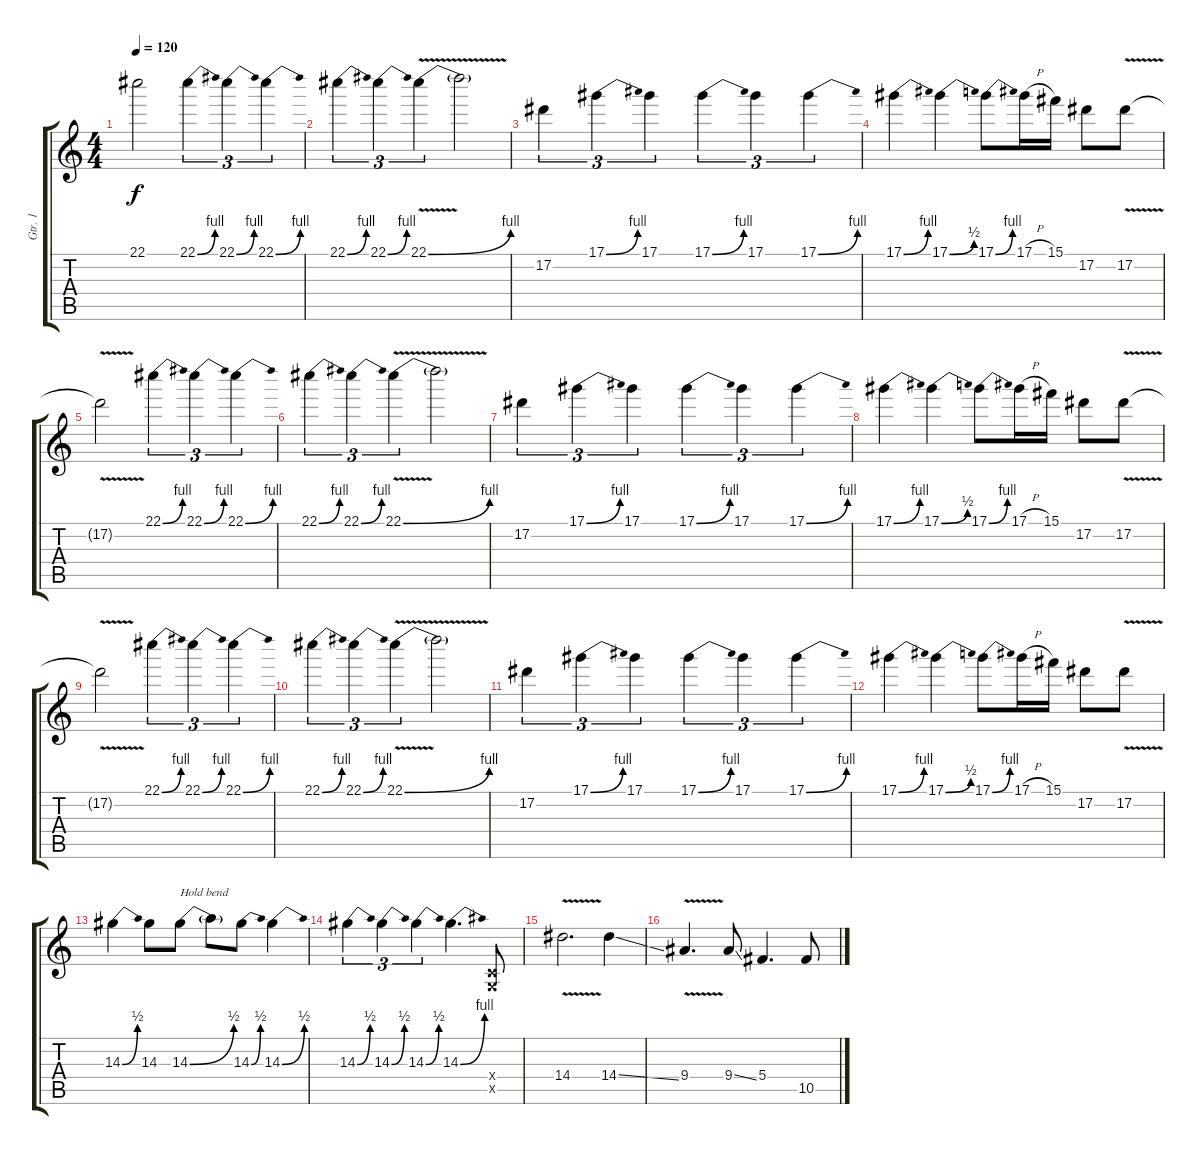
\track ("Gtr. 1" "Gtr. 1") {instrument overdrivenguitar}
\staff {score tabs}
\tuning (Eb4 Bb3 Gb3 Db3 Ab2 Eb2) {hide}
\ts (4 4)
\tempo 120
\clef g2
\ks c
22.1{t}.2{dy f} 22.1{be (bend 0 0 60 4)}.4{tu (3 2)} 22.1{be (bend 0 0 60 4)}.4{tu (3 2)} 22.1{be (bend 0 0 60 4)}.4{tu (3 2)} |
22.1{be (bend 0 0 60 4)}.4{tu (3 2)} 22.1{be (bend 0 0 60 4)}.4{tu (3 2)} 22.1{be (bend 0 0 60 4) v}.4{tu (3 2)} 22.1{t}.2 |
17.2.4{tu (3 2)} 17.1{be (bend 0 0 60 4)}.4{tu (3 2)} 17.1.4{tu (3 2)} 17.1{be (bend 0 0 60 4)}.4{tu (3 2)} 17.1.4{tu (3 2)} 17.1{be (bend 0 0 60 4)}.4{tu (3 2)} |
17.1{be (bend 0 0 60 4)}.4 17.1{be (bend 0 0 60 2)}.4 17.1{be (bend 0 0 60 4)}.8 17.1{h}.16 15.1.16 17.2.8 17.2{v}.8 |
17.2{t}.2 22.1{be (bend 0 0 60 4)}.4{tu (3 2)} 22.1{be (bend 0 0 60 4)}.4{tu (3 2)} 22.1{be (bend 0 0 60 4)}.4{tu (3 2)} |
22.1{be (bend 0 0 60 4)}.4{tu (3 2)} 22.1{be (bend 0 0 60 4)}.4{tu (3 2)} 22.1{be (bend 0 0 60 4) v}.4{tu (3 2)} 22.1{t}.2 |
17.2.4{tu (3 2)} 17.1{be (bend 0 0 60 4)}.4{tu (3 2)} 17.1.4{tu (3 2)} 17.1{be (bend 0 0 60 4)}.4{tu (3 2)} 17.1.4{tu (3 2)} 17.1{be (bend 0 0 60 4)}.4{tu (3 2)} |
17.1{be (bend 0 0 60 4)}.4 17.1{be (bend 0 0 60 2)}.4 17.1{be (bend 0 0 60 4)}.8 17.1{h}.16 15.1.16 17.2.8 17.2{v}.8 |
17.2{t}.2 22.1{be (bend 0 0 60 4)}.4{tu (3 2)} 22.1{be (bend 0 0 60 4)}.4{tu (3 2)} 22.1{be (bend 0 0 60 4)}.4{tu (3 2)} |
22.1{be (bend 0 0 60 4)}.4{tu (3 2)} 22.1{be (bend 0 0 60 4)}.4{tu (3 2)} 22.1{be (bend 0 0 60 4) v}.4{tu (3 2)} 22.1{t}.2 |
17.2.4{tu (3 2)} 17.1{be (bend 0 0 60 4)}.4{tu (3 2)} 17.1.4{tu (3 2)} 17.1{be (bend 0 0 60 4)}.4{tu (3 2)} 17.1.4{tu (3 2)} 17.1{be (bend 0 0 60 4)}.4{tu (3 2)} |
17.1{be (bend 0 0 60 4)}.4 17.1{be (bend 0 0 60 2)}.4 17.1{be (bend 0 0 60 4)}.8 17.1{h}.16 15.1.16 17.2.8 17.2{v}.8 |
14.3{be (bend 0 0 60 2)}.4 14.3.8 14.3{be (bend 0 0 60 2)}.8{txt "Hold bend"} 14.3{t}.8 14.3{be (bend 0 0 60 2)}.8 14.3{be (bend 0 0 60 2)}.4 |
14.3{be (bend 0 0 60 2)}.4{tu (3 2)} 14.3{be (bend 0 0 60 2)}.4{tu (3 2)} 14.3{be (bend 0 0 60 2)}.4{tu (3 2)} 14.3{be (bend 0 0 60 4)}.4{d} (-1.4{x} -1.5{x}).8 |
14.4{v}.2{d} 14.4{ss}.4 |
9.4{v}.4{d} 9.4{ss}.8 5.4.4{d} 10.5{ss}.8
